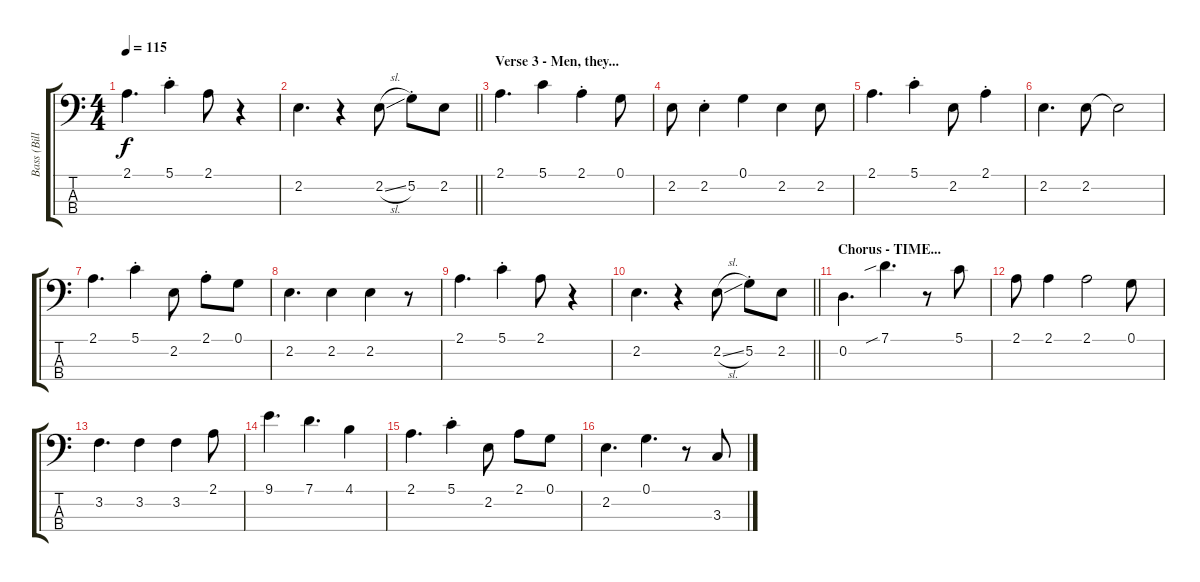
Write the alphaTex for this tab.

\track ("Bass (Bill)" "Bass (Bill") {instrument electricbassfinger}
\staff {score tabs}
\tuning (G2 D2 A1 E1) {hide}
\ts (4 4)
\tempo 115
\clef f4
\ks c
2.1.4{d dy f} 5.1{st}.4 2.1.8 r.4 |
\barLineRight lightlight
2.2.4{d} r.4 2.2{sl}.8 5.2{st}.8 2.2.8 |
\section ("" "Verse 3 - Men, they...")
2.1.4{d} 5.1.4 2.1{st}.4 0.1.8 |
2.2.8 2.2{st}.4 0.1.4 2.2.4 2.2.8 |
2.1.4{d} 5.1{st}.4 2.2.8 2.1{st}.4 |
2.2.4{d} 2.2.8 2.2{t}.2 |
2.1.4{d} 5.1{st}.4 2.2.8 2.1{st}.8 0.1.8 |
2.2.4{d} 2.2.4 2.2.4 r.8 |
2.1.4{d} 5.1{st}.4 2.1.8 r.4 |
\barLineRight lightlight
2.2.4{d} r.4 2.2{sl}.8 5.2{st}.8 2.2.8 |
\section ("" "Chorus - TIME...")
0.2.4{d} 7.1{sib}.4{d} r.8 5.1.8 |
2.1.8 2.1.4 2.1.2 0.1.8 |
3.2.4{d} 3.2.4 3.2.4 2.1.8 |
9.1.4{d} 7.1.4{d} 4.1.4 |
2.1.4{d} 5.1{st}.4 2.2.8 2.1.8 0.1.8 |
2.2.4{d} 0.1.4{d} r.8 3.3.8
